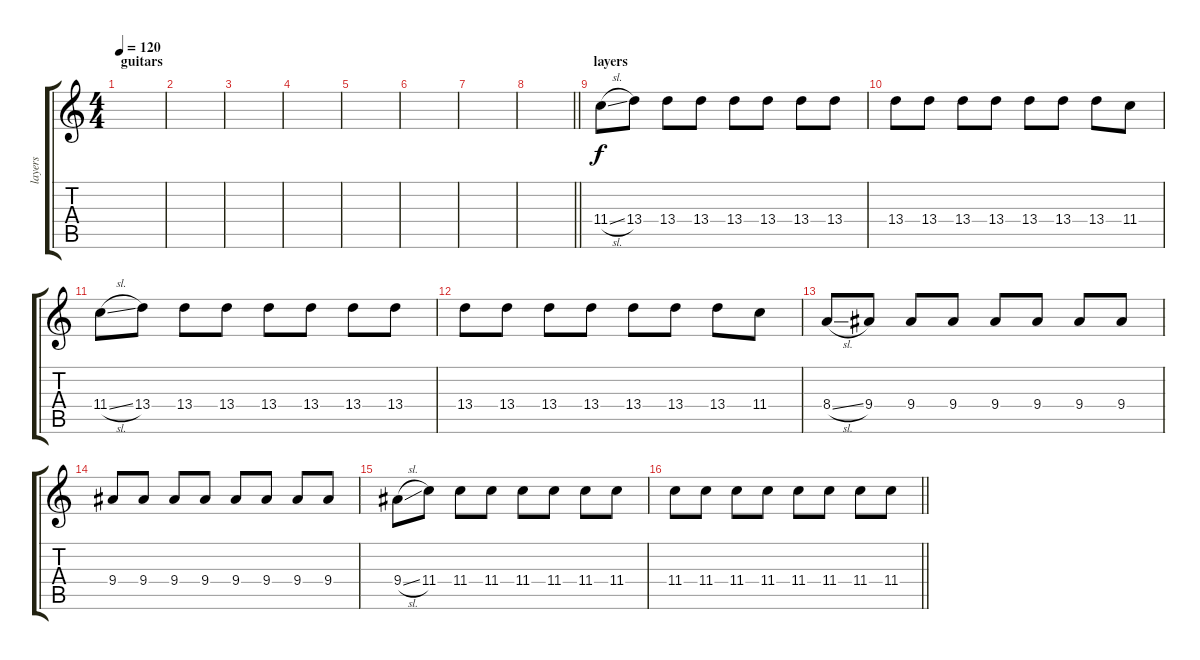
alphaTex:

\track ("layers" "layers") {instrument electricguitarjazz}
\staff {score tabs}
\tuning (Eb4 Bb3 Gb3 Db3 Ab2 Db2) {hide}
\ts (4 4)
\section ("" "guitars")
\tempo 120
\clef g2
\ks c
|
|
|
|
|
|
|
\barLineRight lightlight
|
\section ("" "layers")
11.4{sl}.8 13.4.8 13.4.8 13.4.8 13.4.8 13.4.8 13.4.8 13.4.8 |
13.4.8 13.4.8 13.4.8 13.4.8 13.4.8 13.4.8 13.4.8 11.4.8 |
11.4{sl}.8 13.4.8 13.4.8 13.4.8 13.4.8 13.4.8 13.4.8 13.4.8 |
13.4.8 13.4.8 13.4.8 13.4.8 13.4.8 13.4.8 13.4.8 11.4.8 |
8.4{sl}.8 9.4.8 9.4.8 9.4.8 9.4.8 9.4.8 9.4.8 9.4.8 |
9.4.8 9.4.8 9.4.8 9.4.8 9.4.8 9.4.8 9.4.8 9.4.8 |
9.4{sl}.8 11.4.8 11.4.8 11.4.8 11.4.8 11.4.8 11.4.8 11.4.8 |
\barLineRight lightlight
11.4.8 11.4.8 11.4.8 11.4.8 11.4.8 11.4.8 11.4.8 11.4.8
